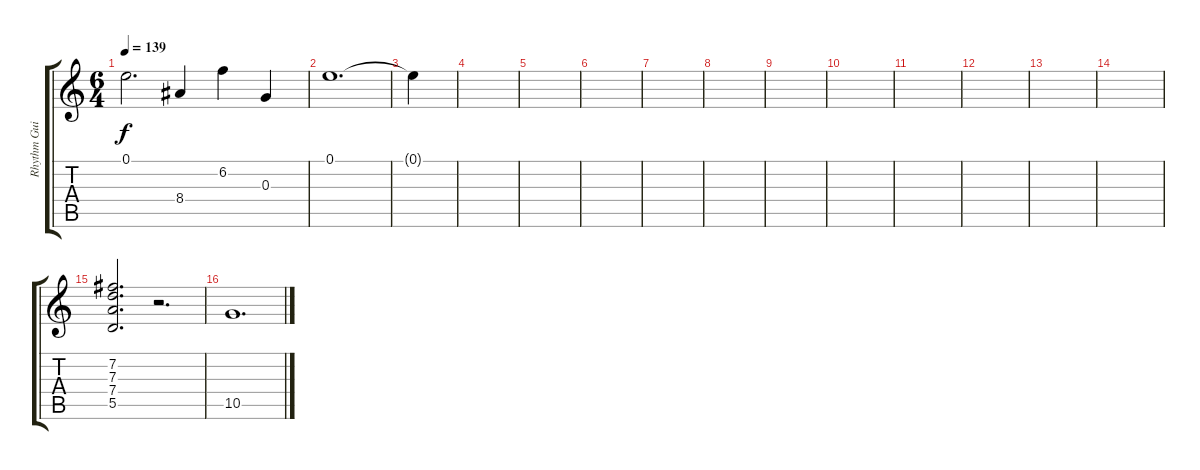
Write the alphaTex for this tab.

\track ("Rhythm Guitar I (David Gilmour)" "Rhythm Gui") {instrument electricguitarclean}
\staff {score tabs}
\tuning (E4 B3 G3 D3 A2 E2) {hide}
\ts (6 4)
\tempo 139
\clef g2
\ks c
0.1{t}.2{d dy f} 8.4.4 6.2.4 0.3.4 |
0.1.1{d} |
0.1{t}.4 |
|
|
|
|
|
|
|
|
|
|
|
(7.2 7.3 7.4 5.5).2{d} r.2{d} |
10.5.1{d}
